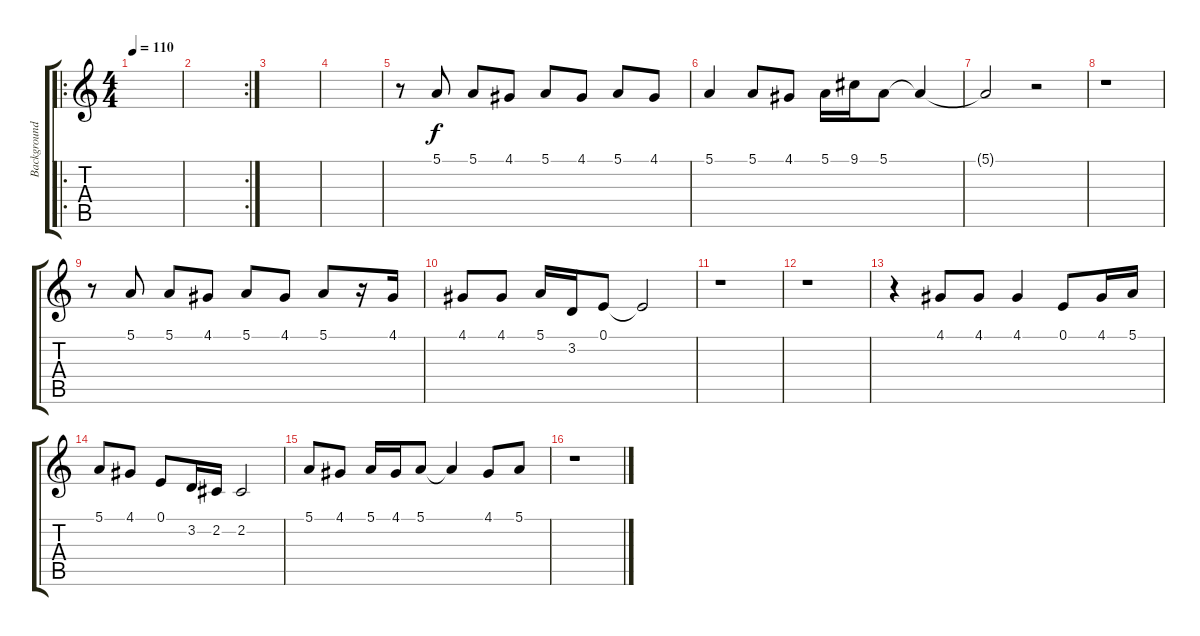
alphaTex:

\track ("Background Vocals" "Background") {instrument choiraahs}
\staff {score tabs}
\tuning (E4 B3 G3 D3 A2 E2) {hide}
\ro
\ts (4 4)
\tempo 110
\clef g2
\ks c
|
\rc 2
|
|
|
r.8 5.1.8 5.1.8 4.1.8 5.1.8 4.1.8 5.1.8 4.1.8 |
5.1.4 5.1.8 4.1.8 5.1.16 9.1.16 5.1.8 5.1{t}.4 |
5.1{t}.2 r.2 |
r.1 |
r.8 5.1.8 5.1.8 4.1.8 5.1.8 4.1.8 5.1.8 r.16 4.1.16 |
4.1.8 4.1.8 5.1.16 3.2.16 0.1.8 0.1{t}.2 |
r.1 |
r.1 |
r.4 4.1.8 4.1.8 4.1.4 0.1.8 4.1.16 5.1.16 |
5.1.8 4.1.8 0.1.8 3.2.16 2.2.16 2.2.2 |
5.1.8 4.1.8 5.1.16 4.1.16 5.1.8 5.1{t}.4 4.1.8 5.1.8 |
r.1
